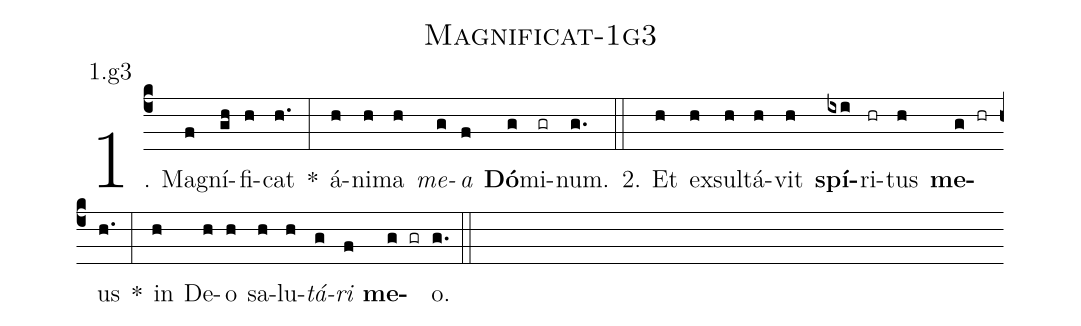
name: Magnificat-1g3;
annotation: 1.g3;
%%
(c4)1. Ma(f)gní(gh)fi(h)cat(h.) *(:) á(h)ni(h)ma(h) <i>me</i>(g)<i>a</i>(f) <b>Dó</b>(g)mi(gr)num.(g.) (::)
2. Et(h) ex(h)sul(h)tá(h)vit(h) <b>spí</b>(ixi)ri(hr)tus(h) <b>me</b>(g hr)us(h.) *(:) in(h) De(h)o(h) sa(h)lu(h)<i>tá</i>(g)<i>ri</i>(f) <b>me</b>(g gr)o.(g.) (::)
